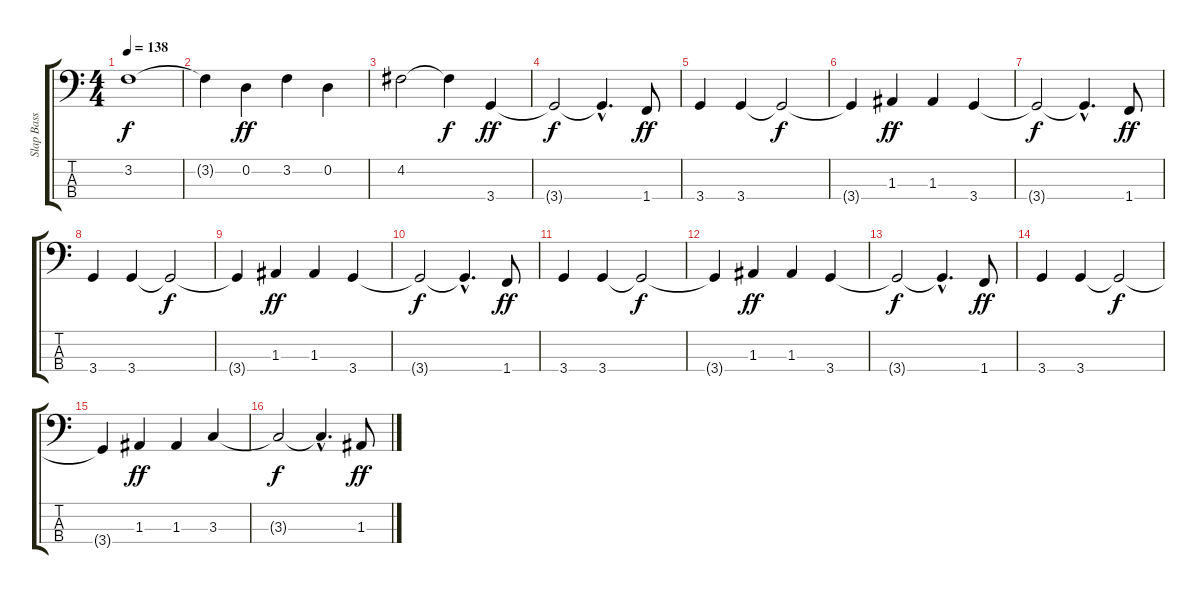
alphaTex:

\track ("Slap Bass" "Slap Bass") {instrument slapbass1}
\staff {score tabs}
\tuning (G2 D2 A1 E1) {hide}
\ts (4 4)
\tempo 138
\clef f4
\ks c
3.2{t}.1{dy f} |
3.2{t}.4 0.2.4{dy ff} 3.2.4 0.2.4 |
4.2.2 4.2{t}.4{dy f} 3.4.4{dy ff} |
3.4{t}.2{dy f} 3.4{hac t}.4{d} 1.4.8{dy ff} |
3.4.4 3.4.4 3.4{t}.2{dy f} |
3.4{t}.4 1.3.4{dy ff} 1.3.4 3.4.4 |
3.4{t}.2{dy f} 3.4{hac t}.4{d} 1.4.8{dy ff} |
3.4.4 3.4.4 3.4{t}.2{dy f} |
3.4{t}.4 1.3.4{dy ff} 1.3.4 3.4.4 |
3.4{t}.2{dy f} 3.4{hac t}.4{d} 1.4.8{dy ff} |
3.4.4 3.4.4 3.4{t}.2{dy f} |
3.4{t}.4 1.3.4{dy ff} 1.3.4 3.4.4 |
3.4{t}.2{dy f} 3.4{hac t}.4{d} 1.4.8{dy ff} |
3.4.4 3.4.4 3.4{t}.2{dy f} |
3.4{t}.4 1.3.4{dy ff} 1.3.4 3.3.4 |
3.3{t}.2{dy f} 3.3{hac t}.4{d} 1.3.8{dy ff}
